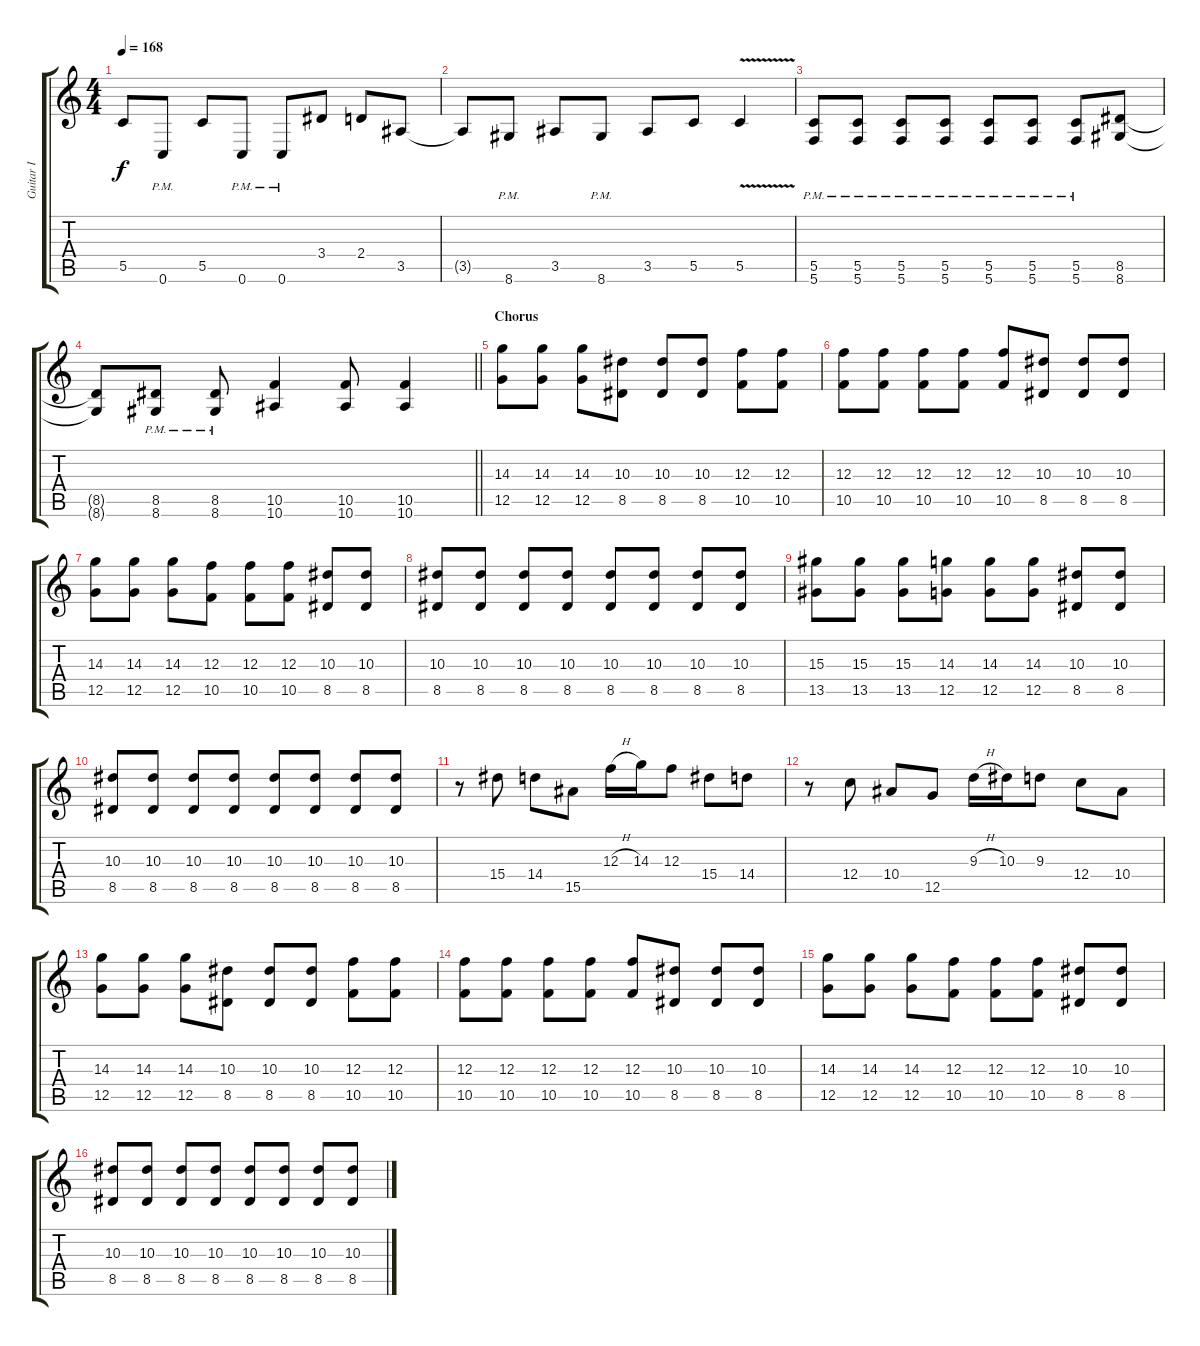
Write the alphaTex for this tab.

\track ("Guitar I" "Guitar I") {instrument distortionguitar}
\staff {score tabs}
\tuning (D4 A3 F3 C3 G2 C2) {hide}
\ts (4 4)
\tempo 168
\clef g2
\ks c
5.5.8{dy f} 0.6{pm}.8 5.5.8 0.6{pm}.8 0.6{pm}.8 3.4.8 2.4.8 3.5.8 |
3.5{t}.8 8.6{pm}.8 3.5.8 8.6{pm}.8 3.5.8 5.5.8 5.5{v}.4 |
(5.5{pm} 5.6{pm}).8 (5.5{pm} 5.6{pm}).8 (5.5{pm} 5.6{pm}).8 (5.5{pm} 5.6{pm}).8 (5.5{pm} 5.6{pm}).8 (5.5{pm} 5.6{pm}).8 (5.5{pm} 5.6{pm}).8 (8.5 8.6).8 |
\barLineRight lightlight
(8.5{t} 8.6{t}).8 (8.5{pm} 8.6{pm}).8 (8.5{pm} 8.6{pm}).8 (10.5 10.6).4 (10.5 10.6).8 (10.5 10.6).4 |
\section ("" "Chorus")
(14.3 12.5).8 (14.3 12.5).8 (14.3 12.5).8 (10.3 8.5).8 (10.3 8.5).8 (10.3 8.5).8 (12.3 10.5).8 (12.3 10.5).8 |
(12.3 10.5).8 (12.3 10.5).8 (12.3 10.5).8 (12.3 10.5).8 (12.3 10.5).8 (10.3 8.5).8 (10.3 8.5).8 (10.3 8.5).8 |
(14.3 12.5).8 (14.3 12.5).8 (14.3 12.5).8 (12.3 10.5).8 (12.3 10.5).8 (12.3 10.5).8 (10.3 8.5).8 (10.3 8.5).8 |
(10.3 8.5).8 (10.3 8.5).8 (10.3 8.5).8 (10.3 8.5).8 (10.3 8.5).8 (10.3 8.5).8 (10.3 8.5).8 (10.3 8.5).8 |
(15.3 13.5).8 (15.3 13.5).8 (15.3 13.5).8 (14.3 12.5).8 (14.3 12.5).8 (14.3 12.5).8 (10.3 8.5).8 (10.3 8.5).8 |
(10.3 8.5).8 (10.3 8.5).8 (10.3 8.5).8 (10.3 8.5).8 (10.3 8.5).8 (10.3 8.5).8 (10.3 8.5).8 (10.3 8.5).8 |
r.8 15.4.8 14.4.8 15.5.8 12.3{h}.16 14.3.16 12.3.8 15.4.8 14.4.8 |
r.8 12.4.8 10.4.8 12.5.8 9.3{h}.16 10.3.16 9.3.8 12.4.8 10.4.8 |
(14.3 12.5).8 (14.3 12.5).8 (14.3 12.5).8 (10.3 8.5).8 (10.3 8.5).8 (10.3 8.5).8 (12.3 10.5).8 (12.3 10.5).8 |
(12.3 10.5).8 (12.3 10.5).8 (12.3 10.5).8 (12.3 10.5).8 (12.3 10.5).8 (10.3 8.5).8 (10.3 8.5).8 (10.3 8.5).8 |
(14.3 12.5).8 (14.3 12.5).8 (14.3 12.5).8 (12.3 10.5).8 (12.3 10.5).8 (12.3 10.5).8 (10.3 8.5).8 (10.3 8.5).8 |
(10.3 8.5).8 (10.3 8.5).8 (10.3 8.5).8 (10.3 8.5).8 (10.3 8.5).8 (10.3 8.5).8 (10.3 8.5).8 (10.3 8.5).8
